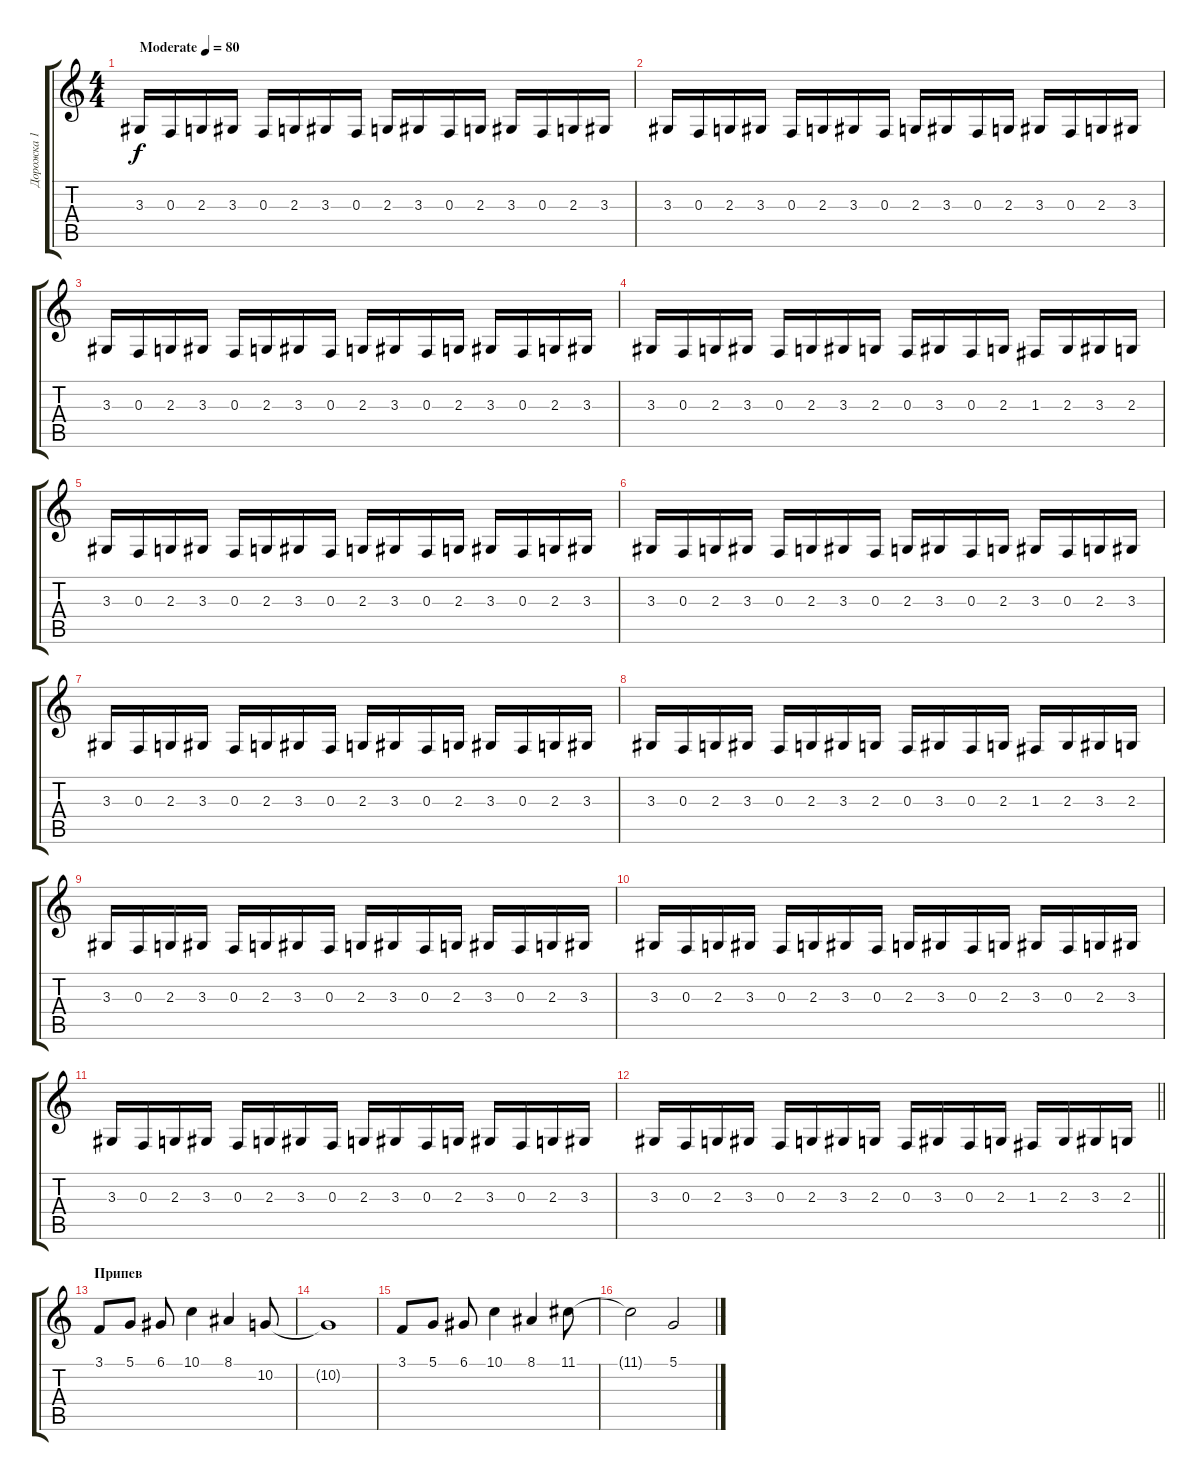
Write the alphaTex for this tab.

\track ("Дорожка 1" "Дорожка 1") {instrument synthbrass2}
\staff {score tabs}
\tuning (D4 A3 F3 C3 G2 C2) {hide}
\ts (4 4)
\tempo (80 "Moderate")
\clef g2
\ks c
3.3.16{dy f volume 2 instrument synthbrass2} 0.3.16{volume 13} 2.3.16 3.3.16 0.3.16 2.3.16 3.3.16 0.3.16 2.3.16 3.3.16 0.3.16 2.3.16 3.3.16 0.3.16 2.3.16 3.3.16 |
3.3.16 0.3.16 2.3.16 3.3.16 0.3.16 2.3.16 3.3.16 0.3.16 2.3.16 3.3.16 0.3.16 2.3.16 3.3.16 0.3.16 2.3.16 3.3.16 |
3.3.16 0.3.16 2.3.16 3.3.16 0.3.16 2.3.16 3.3.16 0.3.16 2.3.16 3.3.16 0.3.16 2.3.16 3.3.16 0.3.16 2.3.16 3.3.16 |
3.3.16 0.3.16 2.3.16 3.3.16 0.3.16 2.3.16 3.3.16 2.3.16 0.3.16 3.3.16 0.3.16 2.3.16 1.3.16 2.3.16 3.3.16 2.3.16 |
3.3.16 0.3.16 2.3.16 3.3.16 0.3.16 2.3.16 3.3.16 0.3.16 2.3.16 3.3.16 0.3.16 2.3.16 3.3.16 0.3.16 2.3.16 3.3.16 |
3.3.16 0.3.16 2.3.16 3.3.16 0.3.16 2.3.16 3.3.16 0.3.16 2.3.16 3.3.16 0.3.16 2.3.16 3.3.16 0.3.16 2.3.16 3.3.16 |
3.3.16 0.3.16 2.3.16 3.3.16 0.3.16 2.3.16 3.3.16 0.3.16 2.3.16 3.3.16 0.3.16 2.3.16 3.3.16 0.3.16 2.3.16 3.3.16 |
3.3.16 0.3.16 2.3.16 3.3.16 0.3.16 2.3.16 3.3.16 2.3.16 0.3.16 3.3.16 0.3.16 2.3.16 1.3.16 2.3.16 3.3.16 2.3.16 |
3.3.16 0.3.16 2.3.16 3.3.16 0.3.16 2.3.16 3.3.16 0.3.16 2.3.16 3.3.16 0.3.16 2.3.16 3.3.16 0.3.16 2.3.16 3.3.16 |
3.3.16 0.3.16 2.3.16 3.3.16 0.3.16 2.3.16 3.3.16 0.3.16 2.3.16 3.3.16 0.3.16 2.3.16 3.3.16 0.3.16 2.3.16 3.3.16 |
3.3.16 0.3.16 2.3.16 3.3.16 0.3.16 2.3.16 3.3.16 0.3.16 2.3.16 3.3.16 0.3.16 2.3.16 3.3.16 0.3.16 2.3.16 3.3.16 |
\barLineRight lightlight
3.3.16 0.3.16 2.3.16 3.3.16 0.3.16 2.3.16 3.3.16 2.3.16 0.3.16 3.3.16 0.3.16 2.3.16 1.3.16 2.3.16 3.3.16 2.3.16 |
\section ("" "Припев")
3.1.8{instrument synthstrings1} 5.1.8 6.1.8 10.1.4 8.1.4 10.2.8 |
10.2{t}.1 |
3.1.8 5.1.8 6.1.8 10.1.4 8.1.4 11.1.8 |
11.1{t}.2 5.1.2
